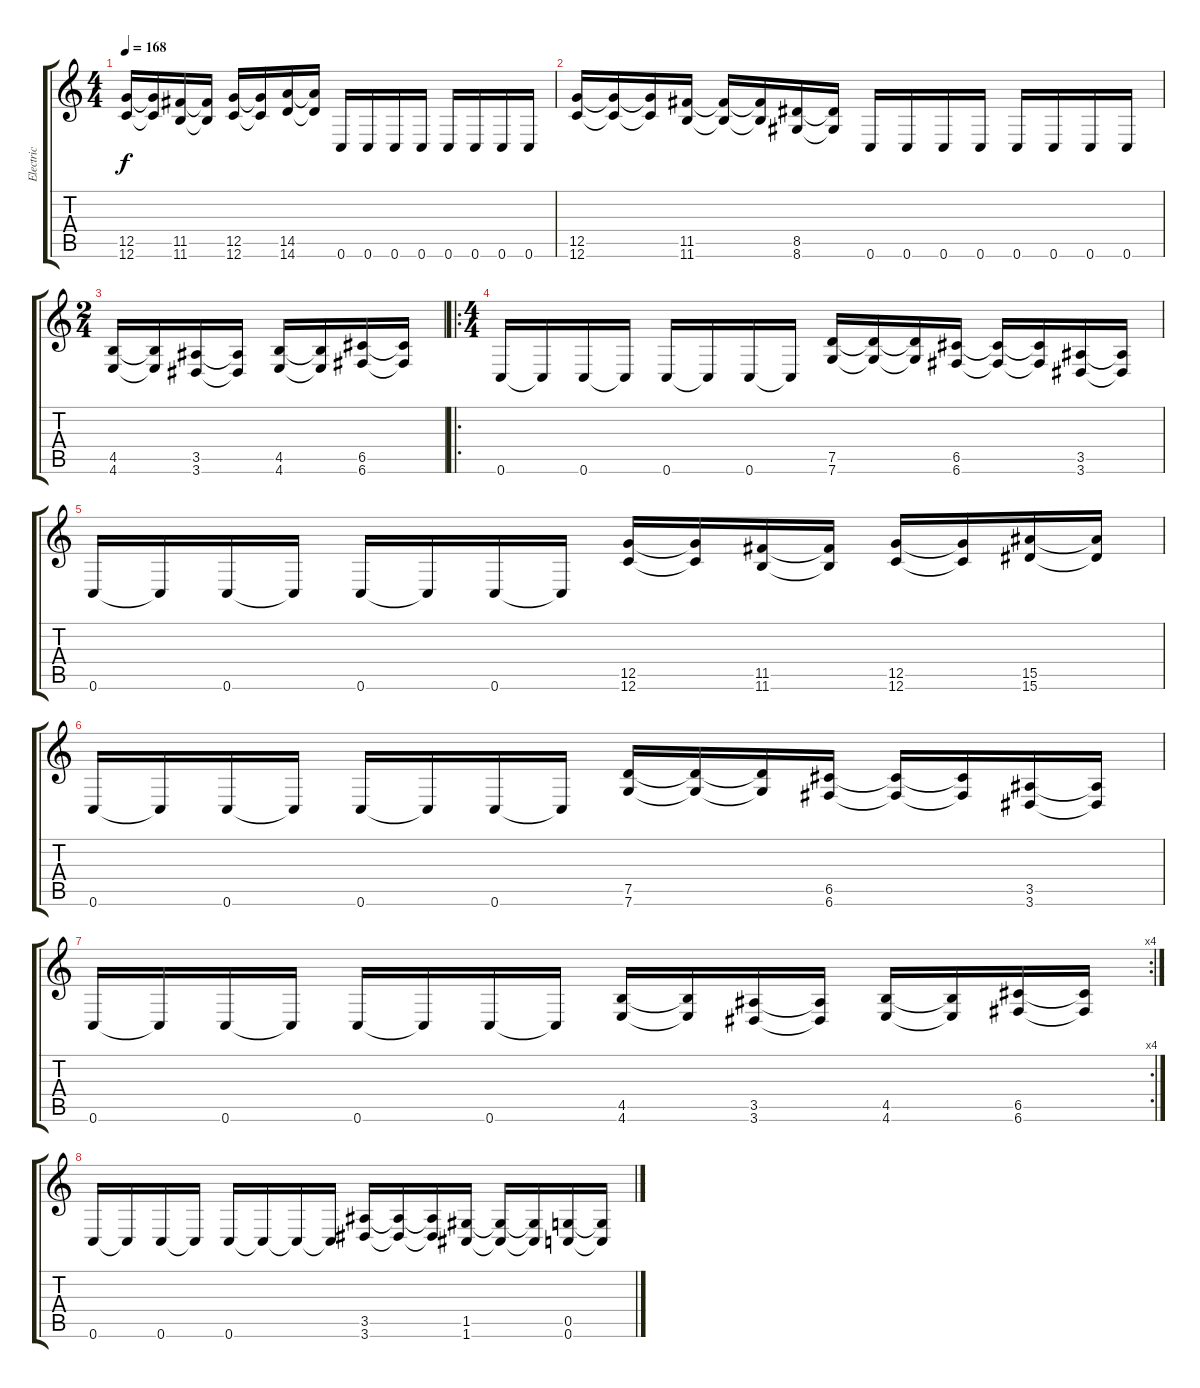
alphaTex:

\track ("Electric" "Electric") {instrument distortionguitar}
\staff {score tabs}
\tuning (D4 A3 F3 C3 G2 C2) {hide}
\ts (4 4)
\tempo 168
\clef g2
\ks c
(12.5 12.6).16{dy f} (12.5{t} 12.6{t}).16 (11.5 11.6).16 (11.5{t} 11.6{t}).16 (12.5 12.6).16 (12.5{t} 12.6{t}).16 (14.5 14.6).16 (14.5{t} 14.6{t}).16 0.6.16 0.6.16 0.6.16 0.6.16 0.6.16 0.6.16 0.6.16 0.6.16 |
(12.5 12.6).16 (12.5{t} 12.6{t}).16 (12.5{t} 12.6{t}).16 (11.5 11.6).16 (11.5{t} 11.6{t}).16 (11.5{t} 11.6{t}).16 (8.5 8.6).16 (8.5{t} 8.6{t}).16 0.6.16 0.6.16 0.6.16 0.6.16 0.6.16 0.6.16 0.6.16 0.6.16 |
\ts (2 4)
(4.5 4.6).16 (4.5{t} 4.6{t}).16 (3.5 3.6).16 (3.5{t} 3.6{t}).16 (4.5 4.6).16 (4.5{t} 4.6{t}).16 (6.5 6.6).16 (6.5{t} 6.6{t}).16 |
\ro
\ts (4 4)
0.6.16 0.6{t}.16 0.6.16 0.6{t}.16 0.6.16 0.6{t}.16 0.6.16 0.6{t}.16 (7.5 7.6).16 (7.5{t} 7.6{t}).16 (7.5{t} 7.6{t}).16 (6.5 6.6).16 (6.5{t} 6.6{t}).16 (6.5{t} 6.6{t}).16 (3.5 3.6).16 (3.5{t} 3.6{t}).16 |
0.6.16 0.6{t}.16 0.6.16 0.6{t}.16 0.6.16 0.6{t}.16 0.6.16 0.6{t}.16 (12.5 12.6).16 (12.5{t} 12.6{t}).16 (11.5 11.6).16 (11.5{t} 11.6{t}).16 (12.5 12.6).16 (12.5{t} 12.6{t}).16 (15.5 15.6).16 (15.5{t} 15.6{t}).16 |
0.6.16 0.6{t}.16 0.6.16 0.6{t}.16 0.6.16 0.6{t}.16 0.6.16 0.6{t}.16 (7.5 7.6).16 (7.5{t} 7.6{t}).16 (7.5{t} 7.6{t}).16 (6.5 6.6).16 (6.5{t} 6.6{t}).16 (6.5{t} 6.6{t}).16 (3.5 3.6).16 (3.5{t} 3.6{t}).16 |
\rc 4
0.6.16 0.6{t}.16 0.6.16 0.6{t}.16 0.6.16 0.6{t}.16 0.6.16 0.6{t}.16 (4.5 4.6).16 (4.5{t} 4.6{t}).16 (3.5 3.6).16 (3.5{t} 3.6{t}).16 (4.5 4.6).16 (4.5{t} 4.6{t}).16 (6.5 6.6).16 (6.5{t} 6.6{t}).16 |
0.6.16 0.6{t}.16 0.6.16 0.6{t}.16 0.6.16 0.6{t}.16 0.6{t}.16 0.6{t}.16 (3.5 3.6).16 (3.5{t} 3.6{t}).16 (3.5{t} 3.6{t}).16 (1.5 1.6).16 (1.5{t} 1.6{t}).16 (1.5{t} 1.6{t}).16 (0.5 0.6).16 (0.5{t} 0.6{t}).16
